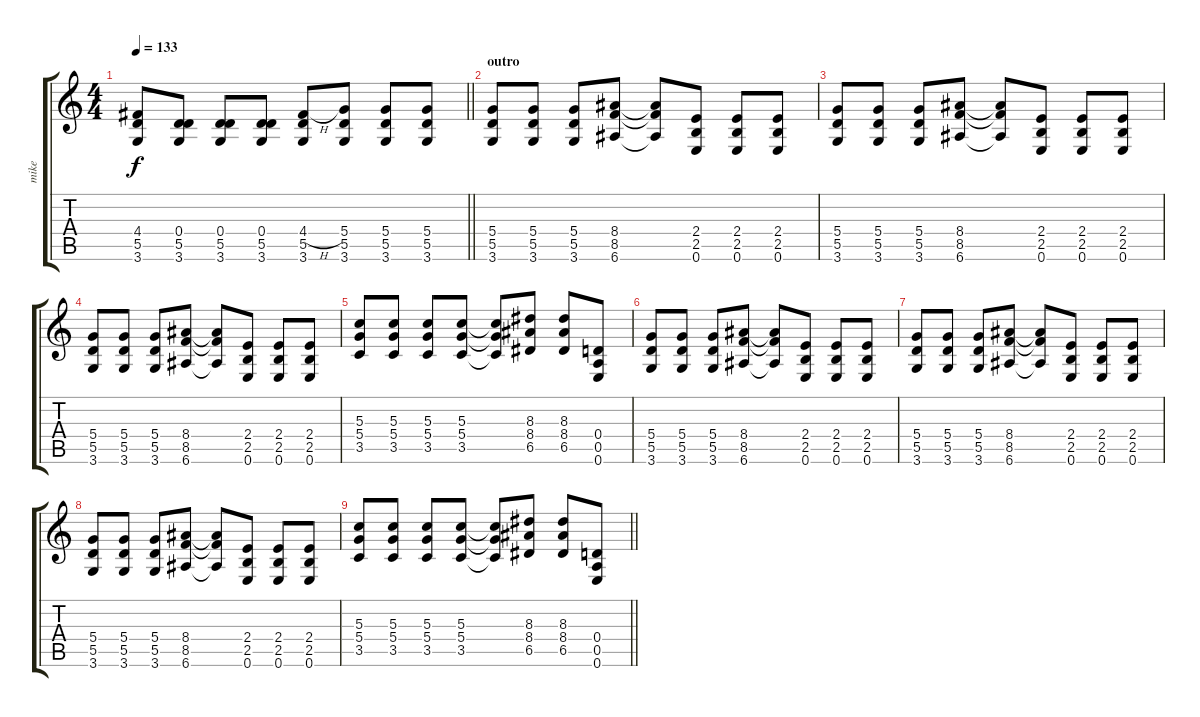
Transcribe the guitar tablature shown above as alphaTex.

\track ("mike" "mike") {instrument electricguitarclean}
\staff {score tabs}
\tuning (E4 B3 G3 D3 A2 E2) {hide}
\ts (4 4)
\tempo 133
\clef g2
\barLineRight lightlight
\ks c
(4.4 5.5 3.6).8{dy f} (0.4 5.5 3.6).8 (0.4 5.5 3.6).8 (0.4 5.5 3.6).8 (4.4{h} 5.5 3.6).8 (5.4 5.5 3.6).8 (5.4 5.5 3.6).8 (5.4 5.5 3.6).8 |
\section ("" "outro")
(5.4 5.5 3.6).8{volume 13 instrument distortionguitar} (5.4 5.5 3.6).8 (5.4 5.5 3.6).8 (8.4 8.5 6.6).8 (8.4{t} 8.5{t} 6.6{t}).8 (2.4 2.5 0.6).8 (2.4 2.5 0.6).8 (2.4 2.5 0.6).8 |
(5.4 5.5 3.6).8 (5.4 5.5 3.6).8 (5.4 5.5 3.6).8 (8.4 8.5 6.6).8 (8.4{t} 8.5{t} 6.6{t}).8 (2.4 2.5 0.6).8 (2.4 2.5 0.6).8 (2.4 2.5 0.6).8 |
(5.4 5.5 3.6).8 (5.4 5.5 3.6).8 (5.4 5.5 3.6).8 (8.4 8.5 6.6).8 (8.4{t} 8.5{t} 6.6{t}).8 (2.4 2.5 0.6).8 (2.4 2.5 0.6).8 (2.4 2.5 0.6).8 |
(5.3 5.4 3.5).8 (5.3 5.4 3.5).8 (5.3 5.4 3.5).8 (5.3 5.4 3.5).8 (5.3{t} 5.4{t} 3.5{t}).8 (8.3 8.4 6.5).8 (8.3 8.4 6.5).8 (0.4 0.5 0.6).8 |
(5.4 5.5 3.6).8{volume 13 instrument distortionguitar} (5.4 5.5 3.6).8 (5.4 5.5 3.6).8 (8.4 8.5 6.6).8 (8.4{t} 8.5{t} 6.6{t}).8 (2.4 2.5 0.6).8 (2.4 2.5 0.6).8 (2.4 2.5 0.6).8 |
(5.4 5.5 3.6).8 (5.4 5.5 3.6).8 (5.4 5.5 3.6).8 (8.4 8.5 6.6).8 (8.4{t} 8.5{t} 6.6{t}).8 (2.4 2.5 0.6).8 (2.4 2.5 0.6).8 (2.4 2.5 0.6).8 |
(5.4 5.5 3.6).8 (5.4 5.5 3.6).8 (5.4 5.5 3.6).8 (8.4 8.5 6.6).8 (8.4{t} 8.5{t} 6.6{t}).8 (2.4 2.5 0.6).8 (2.4 2.5 0.6).8 (2.4 2.5 0.6).8 |
\barLineRight lightlight
(5.3 5.4 3.5).8 (5.3 5.4 3.5).8 (5.3 5.4 3.5).8 (5.3 5.4 3.5).8 (5.3{t} 5.4{t} 3.5{t}).8 (8.3 8.4 6.5).8 (8.3 8.4 6.5).8 (0.4 0.5 0.6).8
